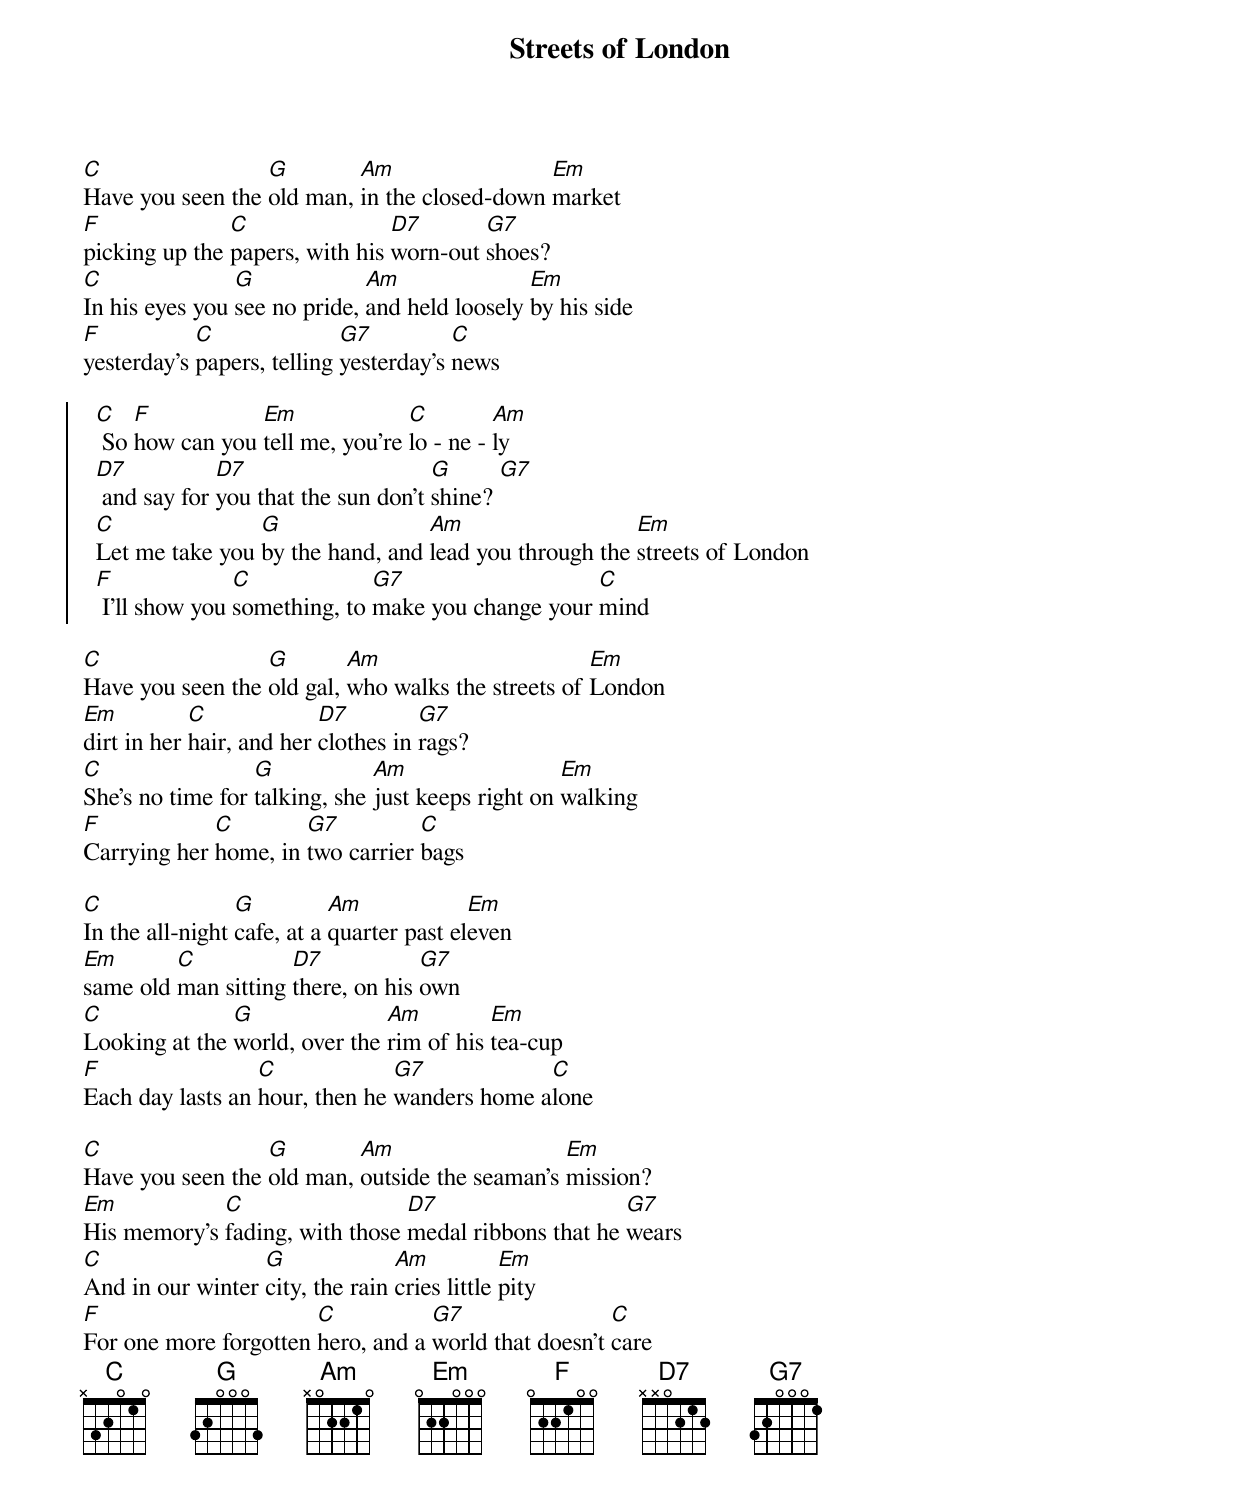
{title: Streets of London}
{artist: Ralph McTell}
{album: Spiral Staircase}
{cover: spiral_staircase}
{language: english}
{columns: 1}
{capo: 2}
{define: C frets X 3 2 0 1 0}
{define: G frets 3 2 0 0 0 3}
{define: Am frets X 0 2 2 1 0}
{define: Em frets 0 2 2 0 0 0}
{define: F base-fret 1 frets 0 2 2 1 0 0}
{define: G7 frets 3 2 0 0 0 1}
{define: D7 frets X X 0 2 1 2}

[C]Have you seen the [G]old man, [Am]in the closed-down [Em]market
[F]picking up the [C]papers, with his [D7]worn-out [G7]shoes?
[C]In his eyes you [G]see no pride, [Am]and held loosely [Em]by his side
[F]yesterday's [C]papers, telling [G7]yesterday's [C]news

{start_of_chorus}
  [C] So [F]how can you [Em]tell me, you're [C]lo - ne - [Am]ly
  [D7] and say for [D7]you that the sun don't [G]shine? [G7]
  [C]Let me take you [G]by the hand, and [Am]lead you through the [Em]streets of London
  [F] I'll show you [C]something, to [G7]make you change your [C]mind
{end_of_chorus}

[C]Have you seen the [G]old gal, [Am]who walks the streets of [Em]London
[Em]dirt in her [C]hair, and her [D7]clothes in [G7]rags?
[C]She's no time for [G]talking, she [Am]just keeps right on [Em]walking
[F]Carrying her [C]home, in [G7]two carrier [C]bags

[C]In the all-night [G]cafe, at a [Am]quarter past el[Em]even
[Em]same old [C]man sitting [D7]there, on his [G7]own
[C]Looking at the [G]world, over the [Am]rim of his [Em]tea-cup
[F]Each day lasts an [C]hour, then he [G7]wanders home a[C]lone

[C]Have you seen the [G]old man, [Am]outside the seaman's [Em]mission?
[Em]His memory's [C]fading, with those [D7]medal ribbons that he [G7]wears
[C]And in our winter [G]city, the rain [Am]cries little [Em]pity
[F]For one more forgotten [C]hero, and a [G7]world that doesn't [C]care
